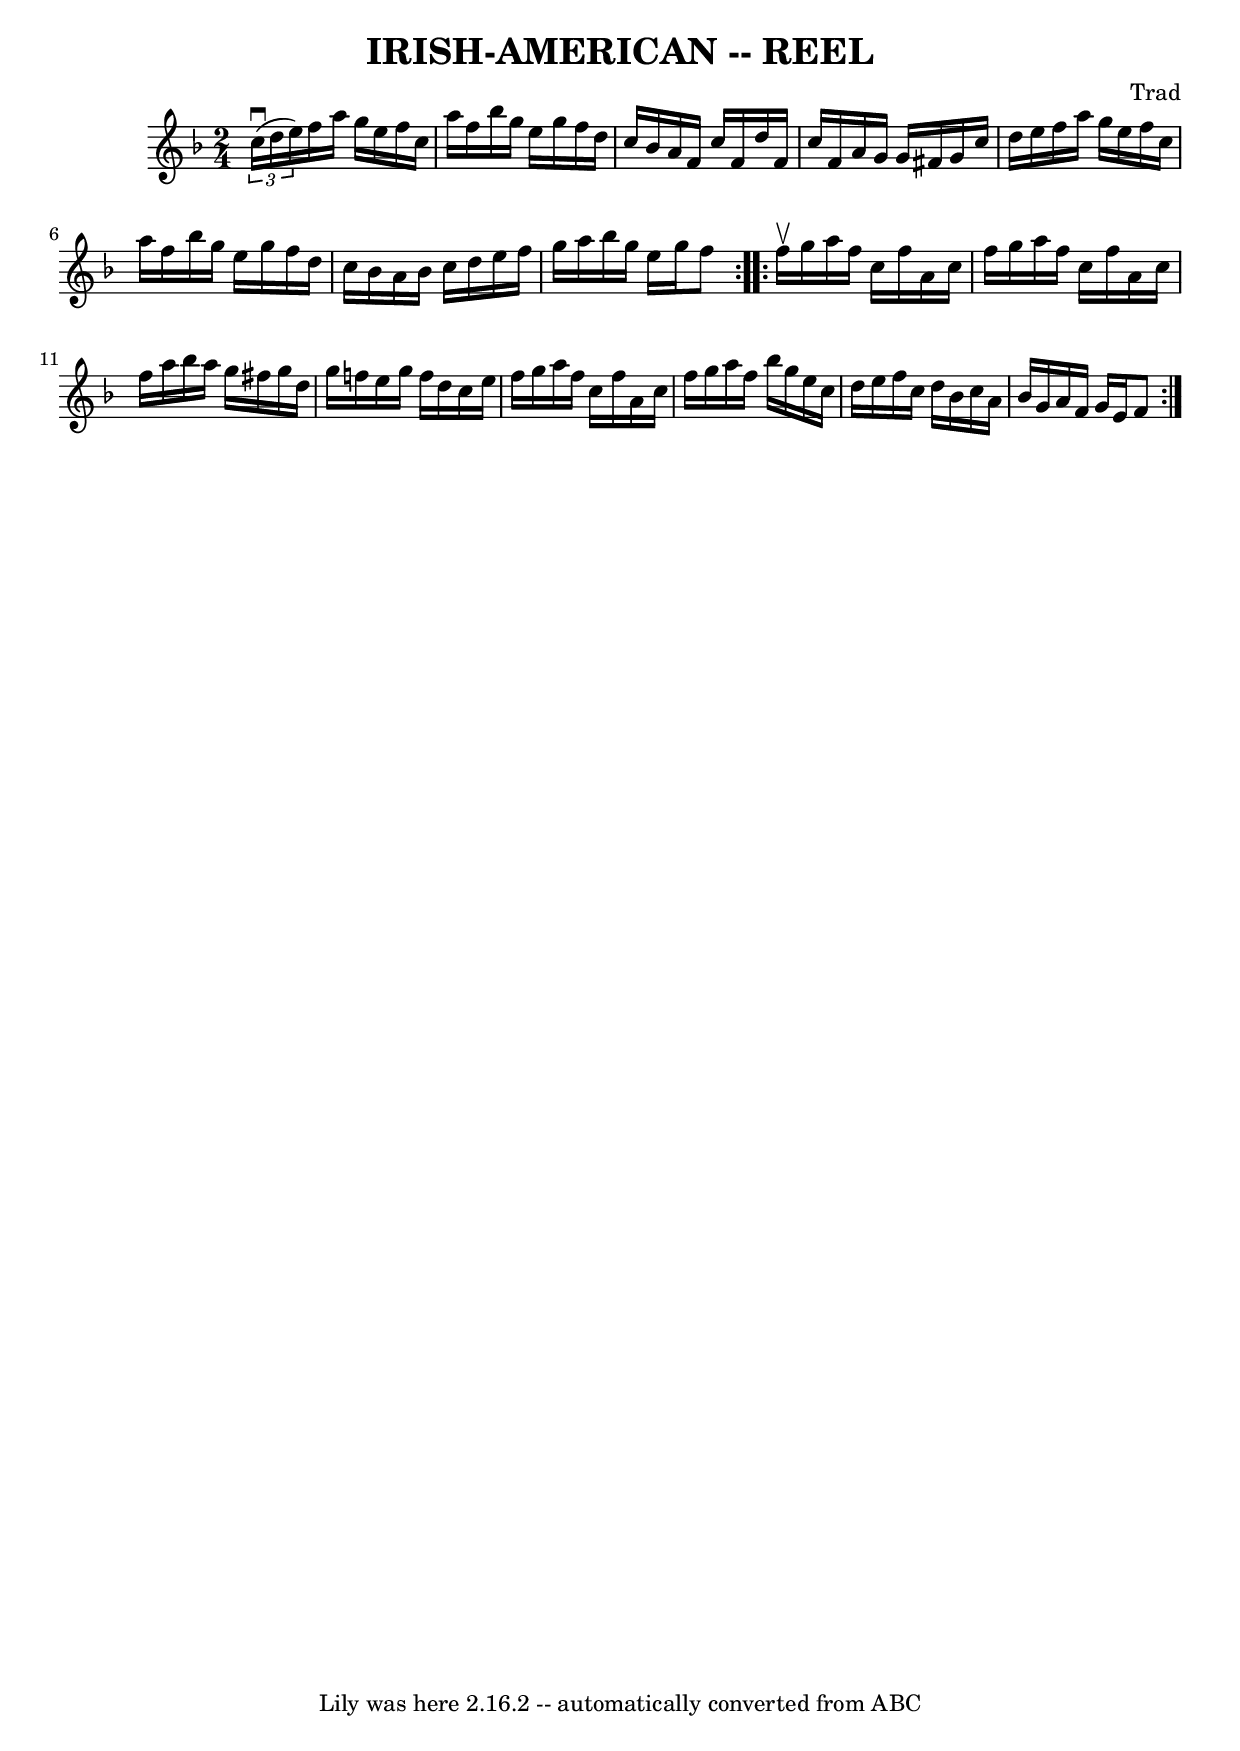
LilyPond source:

\version "2.7.40"
\include "Mammoth.ily"
\header {
	%% book = "Cole's 1000 Fiddle Tunes"
	composer = "Trad"
	crossRefNumber = "1"
	footnotes = ""
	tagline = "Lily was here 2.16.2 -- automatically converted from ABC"
	title = "IRISH-AMERICAN -- REEL"
}
voicedefault =  {


\repeat volta 2 {
\time 2/4 \key f \major   \times 2/3 { c''16 (^\downbow d''16 e''16) 
}       |
 f''16 a''16 g''16 e''16 f''16 c''16 a''16  
 f''16    |
 bes''16 g''16 e''16 g''16 f''16 d''16    
c''16 bes'16    |
 a'16 f'16 c''16 f'16 d''16 f'16    
c''16 f'16    |
 a'16 g'16 g'16 fis'16 g'16 c''16    
d''16 e''16    |
     |
 f''16 a''16 g''16 e''16    
f''16 c''16 a''16 f''16    |
 bes''16 g''16 e''16    
g''16 f''16 d''16 c''16 bes'16    |
 a'16 bes'16    
c''16 d''16 e''16 f''16 g''16 a''16    |
 bes''16    
g''16 e''16 g''16 f''8    }     \repeat volta 2 { f''16^\upbow   
g''16        |
 a''16 f''16 c''16 f''16 a'16 c''16    
f''16 g''16    |
 a''16 f''16 c''16 f''16 a'16 c''16  
 f''16 a''16    |
 bes''16 a''16 g''16 fis''16 g''16    
d''16 g''16 f''!16    |
 e''16 g''16 f''16 d''16    
c''16 e''16 f''16 g''16    |
     |
 a''16 f''16    
c''16 f''16 a'16 c''16 f''16 g''16    |
 a''16 f''16  
 bes''16 g''16 e''16 c''16 d''16 e''16    |
 f''16    
c''16 d''16 bes'16 c''16 a'16 bes'16 g'16    |
 a'16  
 f'16 g'16 e'16 f'8    }   
}

\score{
    <<

	\context Staff="default"
	{
	    \voicedefault 
	}

    >>
	\layout {
	}
	\midi {}
}
